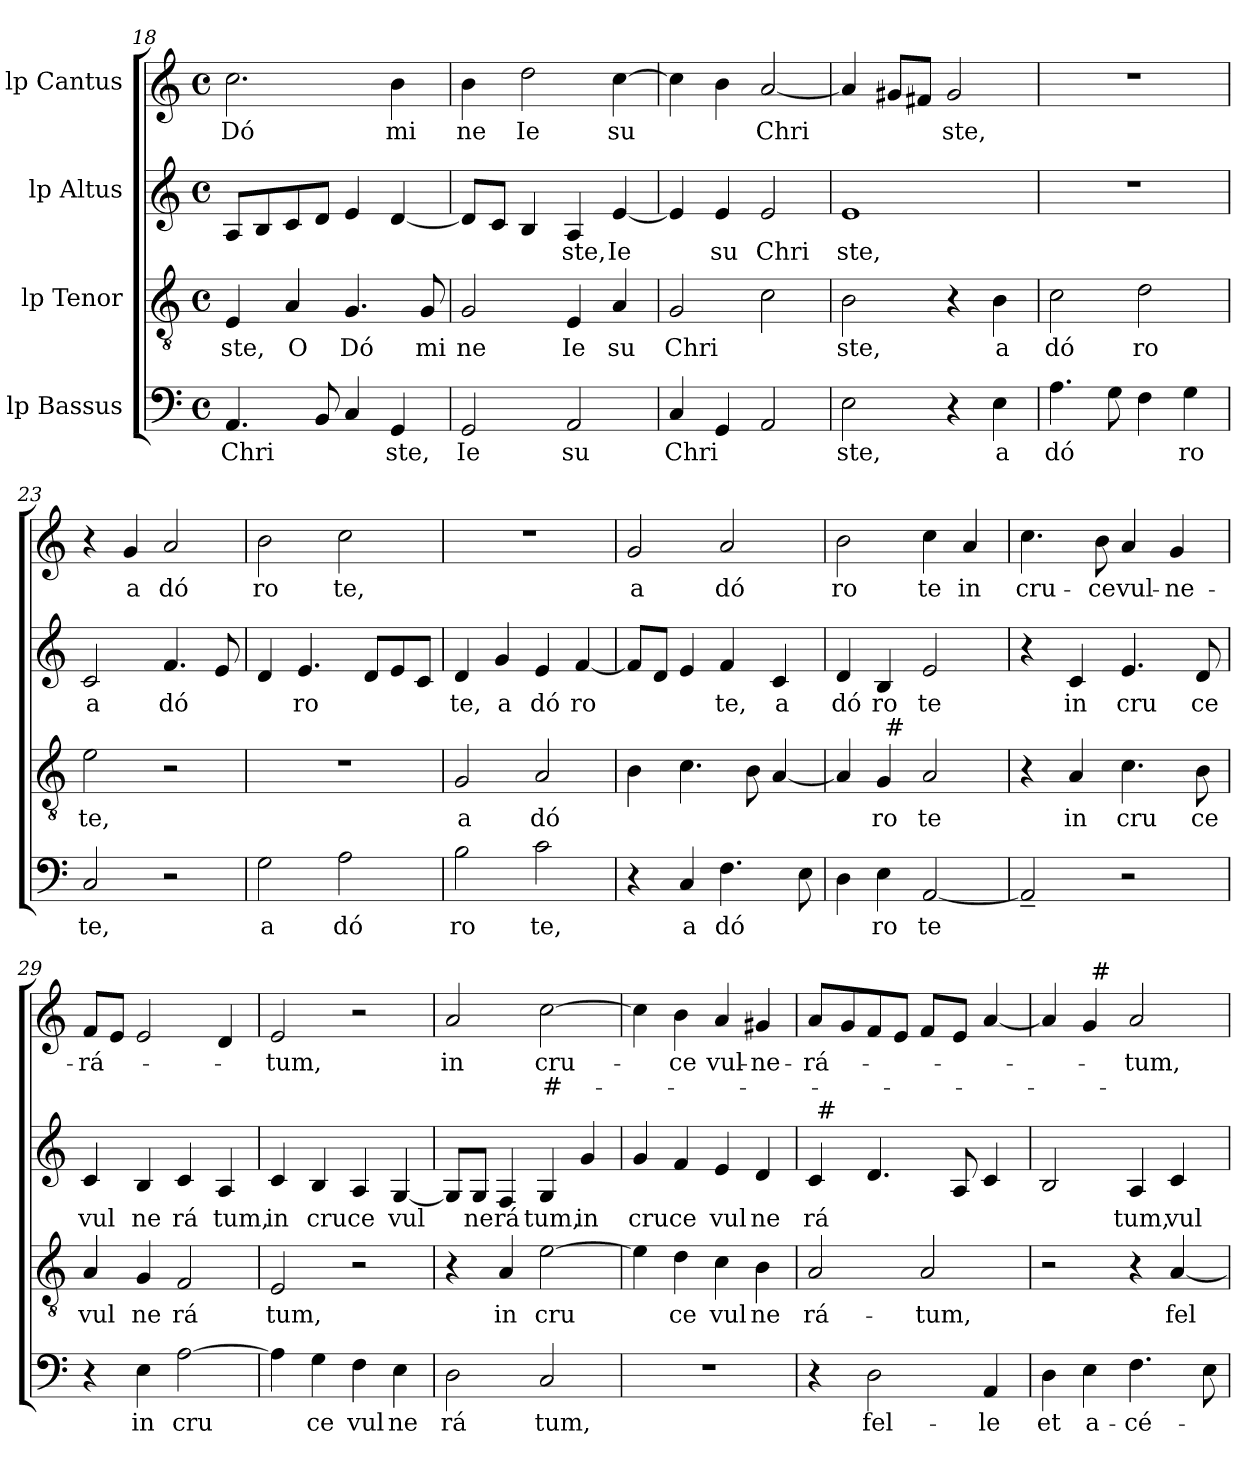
**kern	**text	**kern	**text	**kern	**text	**kern	**text	**text
*part4	*part4	*part3	*part3	*part2	*part2	*part1	*part1	*part1
*staff4	*staff4	*staff3	*staff3	*staff2	*staff2	*staff1	*staff1	*staff1
*I"lp Bassus	*	*I"lp Tenor	*	*I"lp Altus	*	*I"lp Cantus	*	*
*clefF4	*	*clefGv2	*	*clefG2	*	*clefG2	*	*
*M4/4	*	*M4/4	*	*M4/4	*	*M4/4	*	*
*met(c)	*	*met(c)	*	*met(c)	*	*met(c)	*	*
=18	=18	=18	=18	=18	=18	=18	=18	=18
!	!LO:LY:b	!	!LO:LY:b:cj	!	!	!	!LO:LY:b:cj	!
4.AA/	Chri	4E/	ste,	8A/L	.	2.cc\	Dó	.
.	.	.	.	8B/	.	.	.	.
!	!	!	!LO:LY:b:cj	!	!	!	!	!
.	.	4A/	O	8c/	.	.	.	.
8BB/	.	.	.	8d/J	.	.	.	.
!	!	!	!LO:LY:b:cj	!	!	!	!	!
4C/	.	4.G/	Dó	4e/	.	.	.	.
!	!LO:LY:b:cj	!	!	!	!	!	!LO:LY:b:cj	!
4GG/	ste,	.	.	[<4d/	.	4b\	mi	.
!	!	!	!LO:LY:b:cj	!	!	!	!	!
.	.	8G/	mi	.	.	.	.	.
=19	=19	=19	=19	=19	=19	=19	=19	=19
!	!LO:LY:b:cj	!	!LO:LY:b:cj	!	!	!	!LO:LY:b:cj	!
2GG/	Ie	2G/	ne	8d/L]	.	4b\	ne	.
.	.	.	.	8c/J	.	.	.	.
!	!	!	!	!	!	!	!LO:LY:b:cj	!
.	.	.	.	4B/	.	2dd\	Ie	.
!	!LO:LY:b:cj	!	!LO:LY:b:cj	!	!LO:LY:b:cj	!	!	!
2AA/	su	4E/	Ie	4A/	ste,	.	.	.
!	!	!	!LO:LY:b:cj	!	!LO:LY:b:cj	!	!LO:LY:b:cj	!
.	.	4A/	su	[<4e/	Ie	[>4cc\	su	.
=20	=20	=20	=20	=20	=20	=20	=20	=20
!	!LO:LY:b	!	!LO:LY:b	!	!	!	!	!
4C/	Chri	2G/	Chri	4e/]	.	4cc\]	.	.
!	!	!	!	!	!LO:LY:b:cj	!	!	!
4GG/	.	.	.	4e/	su	4b\	.	.
!	!	!	!	!	!LO:LY:b:cj	!	!LO:LY:b	!
2AA/	.	2c\	.	2e/	Chri	[<2a/	Chri	.
=21	=21	=21	=21	=21	=21	=21	=21	=21
!	!LO:LY:b:cj	!	!LO:LY:b:cj	!	!LO:LY:b:cj	!	!	!
2E\	ste,	2B\	ste,	1e	ste,	4a/]	.	.
.	.	.	.	.	.	8g#X/L	.	.
.	.	.	.	.	.	8f#X/J	.	.
!	!	!	!	!	!	!	!LO:LY:b:cj	!
4r	.	4r	.	.	.	2g#/	ste,	.
!	!LO:LY:b:cj	!	!LO:LY:b:cj	!	!	!	!	!
4E\	a	4B\	a	.	.	.	.	.
!!LO:PB:g=z
=22	=22	=22	=22	=22	=22	=22	=22	=22
!	!LO:LY:b:cj	!	!LO:LY:b:cj	!	!	!	!	!
4.A\	dó	2c\	dó	1r	.	1r	.	.
8G\	.	.	.	.	.	.	.	.
!	!	!	!LO:LY:b:cj	!	!	!	!	!
4F\	.	2d\	ro	.	.	.	.	.
!	!LO:LY:b:cj	!	!	!	!	!	!	!
4G\	ro	.	.	.	.	.	.	.
=23	=23	=23	=23	=23	=23	=23	=23	=23
!	!LO:LY:b:cj	!	!LO:LY:b:cj	!	!LO:LY:b:cj	!	!	!
2C/	te,	2e\	te,	2c/	a	4r	.	.
!	!	!	!	!	!	!	!LO:LY:b:cj	!
.	.	.	.	.	.	4g/	a	.
!	!	!	!	!	!LO:LY:b:cj	!	!LO:LY:b:cj	!
2r	.	2r	.	4.f/	dó	2a/	dó	.
.	.	.	.	8e/	.	.	.	.
=24	=24	=24	=24	=24	=24	=24	=24	=24
!	!LO:LY:b:cj	!	!	!	!	!	!LO:LY:b:cj	!
2G\	a	1r	.	4d/	.	2b\	ro	.
!	!	!	!	!	!LO:LY:b:cj	!	!	!
.	.	.	.	4.e/	ro	.	.	.
!	!LO:LY:b:cj	!	!	!	!	!	!LO:LY:b:cj	!
2A\	dó	.	.	.	.	2cc\	te,	.
.	.	.	.	8d/L	.	.	.	.
.	.	.	.	8e/	.	.	.	.
.	.	.	.	8c/J	.	.	.	.
=25	=25	=25	=25	=25	=25	=25	=25	=25
!	!LO:LY:b:cj	!	!LO:LY:b:cj	!	!LO:LY:b:cj	!	!	!
2B\	ro	2G/	a	4d/	te,	1r	.	.
!	!	!	!	!	!LO:LY:b:cj	!	!	!
.	.	.	.	4g/	a	.	.	.
!	!LO:LY:b:cj	!	!LO:LY:b:cj	!	!LO:LY:b:cj	!	!	!
2c\	te,	2A/	dó	4e/	dó	.	.	.
!	!	!	!	!	!LO:LY:b:cj	!	!	!
.	.	.	.	[<4f/	ro	.	.	.
=26	=26	=26	=26	=26	=26	=26	=26	=26
!	!	!	!	!	!	!	!LO:LY:b:cj	!
4r	.	4B\	.	8f/L]	.	2g/	a	.
.	.	.	.	8d/J	.	.	.	.
!	!LO:LY:b:cj	!	!	!	!	!	!	!
4C/	a	4.c\	.	4e/	.	.	.	.
!	!LO:LY:b:cj	!	!	!	!LO:LY:b:cj	!	!LO:LY:b:cj	!
4.F\	dó	.	.	4f/	te,	2a/	dó	.
.	.	8B\	.	.	.	.	.	.
!	!	!	!	!	!LO:LY:b:cj	!	!	!
.	.	[<4A/	.	4c/	a	.	.	.
8E\	.	.	.	.	.	.	.	.
=27	=27	=27	=27	=27	=27	=27	=27	=27
!	!	!	!	!	!LO:LY:b:cj	!	!LO:LY:b:cj	!
*	*	*^	*	*	*	*	*	*
4D\	.	4A/]	4ryy	.	4d/	dó	2b\	ro	.
!	!LO:LY:b:cj	!	!	!LO:LY:b:cj	!	!LO:LY:b:cj	!	!	!
4E\	ro	4G/	64ryy	ro	4B/	ro	.	.	.
!	!	!	!LO:TX:a:t=#	!	!	!	!	!	!
.	.	.	2ryy	.	.	.	.	.	.
!	!LO:LY:b:cj	!	!	!LO:LY:b:cj	!	!LO:LY:b:cj	!	!LO:LY:b:cj	!
[>2AA/	te	2A/	.	te	2e/	te	4cc\	te	.
!	!	!	!	!	!	!	!	!LO:LY:b:cj	!
.	.	.	.	.	.	.	4a/	in	.
.	.	.	8...ryy	.	.	.	.	.	.
!!LO:LB:g=z
=28	=28	=28	=28	=28	=28	=28	=28	=28	=28
!	!	!	!	!	!	!	!	!LO:LY:b:cj	!
*	*	*v	*v	*	*	*	*^	*	*
2AA~</]	.	4r	.	4r	.	4.cc\	8..ryy	cru-	.
.	.	.	.	.	.	.	2ryy	.	.
!	!	!	!LO:LY:b:cj	!	!LO:LY:b:cj	!	!	!	!
.	.	4A/	in	4c/	in	.	.	.	.
!	!	!	!	!	!	!	!	!LO:LY:b:cj	!
.	.	.	.	.	.	8b\	.	-ce	.
!	!	!	!LO:LY:b:cj	!	!LO:LY:b:cj	!	!	!LO:LY:b:cj	!
2r	.	4.c\	cru	4.e/	cru	4a/	.	vul-	.
.	.	.	.	.	.	.	4ryy	.	.
!	!	!	!	!	!	!	!	!LO:LY:b:cj	!
.	.	.	.	.	.	4g/	.	-ne-	.
!	!	!	!LO:LY:b:cj	!	!LO:LY:b:cj	!	!	!	!
.	.	8B\	ce	8d/	ce	.	.	.	.
.	.	.	.	.	.	.	32ryy	.	.
=29	=29	=29	=29	=29	=29	=29	=29	=29	=29
!	!	!	!LO:LY:b:cj	!	!LO:LY:b:cj	!	!	!LO:LY:b:cj	!
*	*	*	*	*	*	*v	*v	*	*
4r	.	4A/	vul	4c/	vul	8f/L	-rá-	.
.	.	.	.	.	.	8e/J	.	.
!	!LO:LY:b:cj	!	!LO:LY:b:cj	!	!LO:LY:b:cj	!	!	!
4E\	in	4G/	ne	4B/	ne	2e/	.	.
!	!LO:LY:b:cj	!	!LO:LY:b:cj	!	!LO:LY:b:cj	!	!	!
[>2A\	cru	2F/	rá	4c/	rá	.	.	.
!	!	!	!	!	!LO:LY:b:cj	!	!	!
.	.	.	.	4A/	tum,	4d/	.	.
=30	=30	=30	=30	=30	=30	=30	=30	=30
!	!	!	!LO:LY:b:cj	!	!LO:LY:b:cj	!	!LO:LY:b:cj	!
4A\]	.	2E/	tum,	4c/	in	2e/	-tum,	.
!	!LO:LY:b:cj	!	!	!	!LO:LY:b:cj	!	!	!
4G\	ce	.	.	4B/	cru	.	.	.
!	!LO:LY:b:cj	!	!	!	!LO:LY:b:cj	!	!	!
4F\	vul	2r	.	4A/	ce	2r	.	.
!	!LO:LY:b:cj	!	!	!	!LO:LY:b:cj	!	!	!
4E\	ne	.	.	[<4G/	vul	.	.	.
=31	=31	=31	=31	=31	=31	=31	=31	=31
!	!LO:LY:b:cj	!	!	!	!	!	!LO:LY:b:cj	!
2D\	rá	4r	.	8G/L]	.	2a/	in	.
!	!	!	!	!	!LO:LY:b:cj	!	!	!
.	.	.	.	8G/J	ne	.	.	.
!	!	!	!LO:LY:b:cj	!	!LO:LY:b:cj	!	!	!
.	.	4A/	in	4F/	rá	.	.	.
!	!LO:LY:b:cj	!	!LO:LY:b:cj	!	!LO:LY:b:cj	!	!LO:LY:b:cj	!LO:LY:b:rj
2C/	tum,	[>2e\	cru	4G/	tum,	[>2cc\	cru-	-#-
!	!	!	!	!	!LO:LY:b:cj	!	!	!
.	.	.	.	4g/	in	.	.	.
=32	=32	=32	=32	=32	=32	=32	=32	=32
!	!	!	!	!	!LO:LY:b:cj	!	!	!
1r	.	4e\]	.	4g/	cru	4cc\]	.	.
!	!	!	!LO:LY:b:cj	!	!LO:LY:b:cj	!	!LO:LY:b:cj	!
.	.	4d\	ce	4f/	ce	4b\	-ce	.
!	!	!	!LO:LY:b:cj	!	!LO:LY:b:cj	!	!LO:LY:b:cj	!
.	.	4c\	vul	4e/	vul	4a/	vul-	.
!	!	!	!LO:LY:b:cj	!	!LO:LY:b:cj	!	!LO:LY:b:cj	!
.	.	4B\	ne	4d/	ne	4g#X/	-ne-	.
!!LO:LB:g=z
=33	=33	=33	=33	=33	=33	=33	=33	=33
!	!	!	!LO:LY:b:cj	!	!LO:LY:b:cj	!	!LO:LY:b:cj	!
*	*	*	*	*^	*	*	*	*
4r	.	2A/	rá-	4c/	64ryy	rá	8a/L	-rá-	.
!	!	!	!	!	!LO:TX:a:t=#	!	!	!	!
.	.	.	.	.	2ryy	.	.	.	.
.	.	.	.	.	.	.	8g/	.	.
!	!LO:LY:b:cj	!	!	!	!	!	!	!	!
2D\	fel-	.	.	4.d/	.	.	8f/	.	.
.	.	.	.	.	.	.	8e/J	.	.
!	!	!	!LO:LY:b:cj	!	!	!	!	!	!
.	.	2A/	-tum,	.	.	.	8f/L	.	.
.	.	.	.	.	4ryy	.	.	.	.
.	.	.	.	8A/	.	.	8e/J	.	.
!	!LO:LY:b:cj	!	!	!	!	!	!	!	!
4AA/	-le	.	.	4c/	.	.	[<4a/	.	.
.	.	.	.	.	8...ryy	.	.	.	.
=34	=34	=34	=34	=34	=34	=34	=34	=34	=34
!	!LO:LY:b:cj	!	!	!	!	!	!	!	!
*	*	*	*	*v	*v	*	*^	*	*
4D\	et	2r	.	2B/	.	4a/]	4ryy	.	.
!	!LO:LY:b:cj	!	!	!	!	!	!	!	!
4E\	a-	.	.	.	.	4g/	64ryy	.	.
!	!	!	!	!	!	!	!LO:TX:a:t=#	!	!
.	.	.	.	.	.	.	2ryy	.	.
!	!LO:LY:b:cj	!	!	!	!LO:LY:b:cj	!	!	!LO:LY:b:cj	!
4.F\	-cé-	4r	.	4A/	tum,	2a/	.	-tum,	.
!	!	!	!LO:LY:b:cj	!	!LO:LY:b:cj	!	!	!	!
.	.	[<4A/	fel-	4c/	vul	.	.	.	.
.	.	.	.	.	.	.	8...ryy	.	.
8E\	.	.	.	.	.	.	.	.	.
*	*	*	*	*	*	*v	*v	*	*
=	=	=	=	=	=	=	=	=
*-	*-	*-	*-	*-	*-	*-	*-	*-
